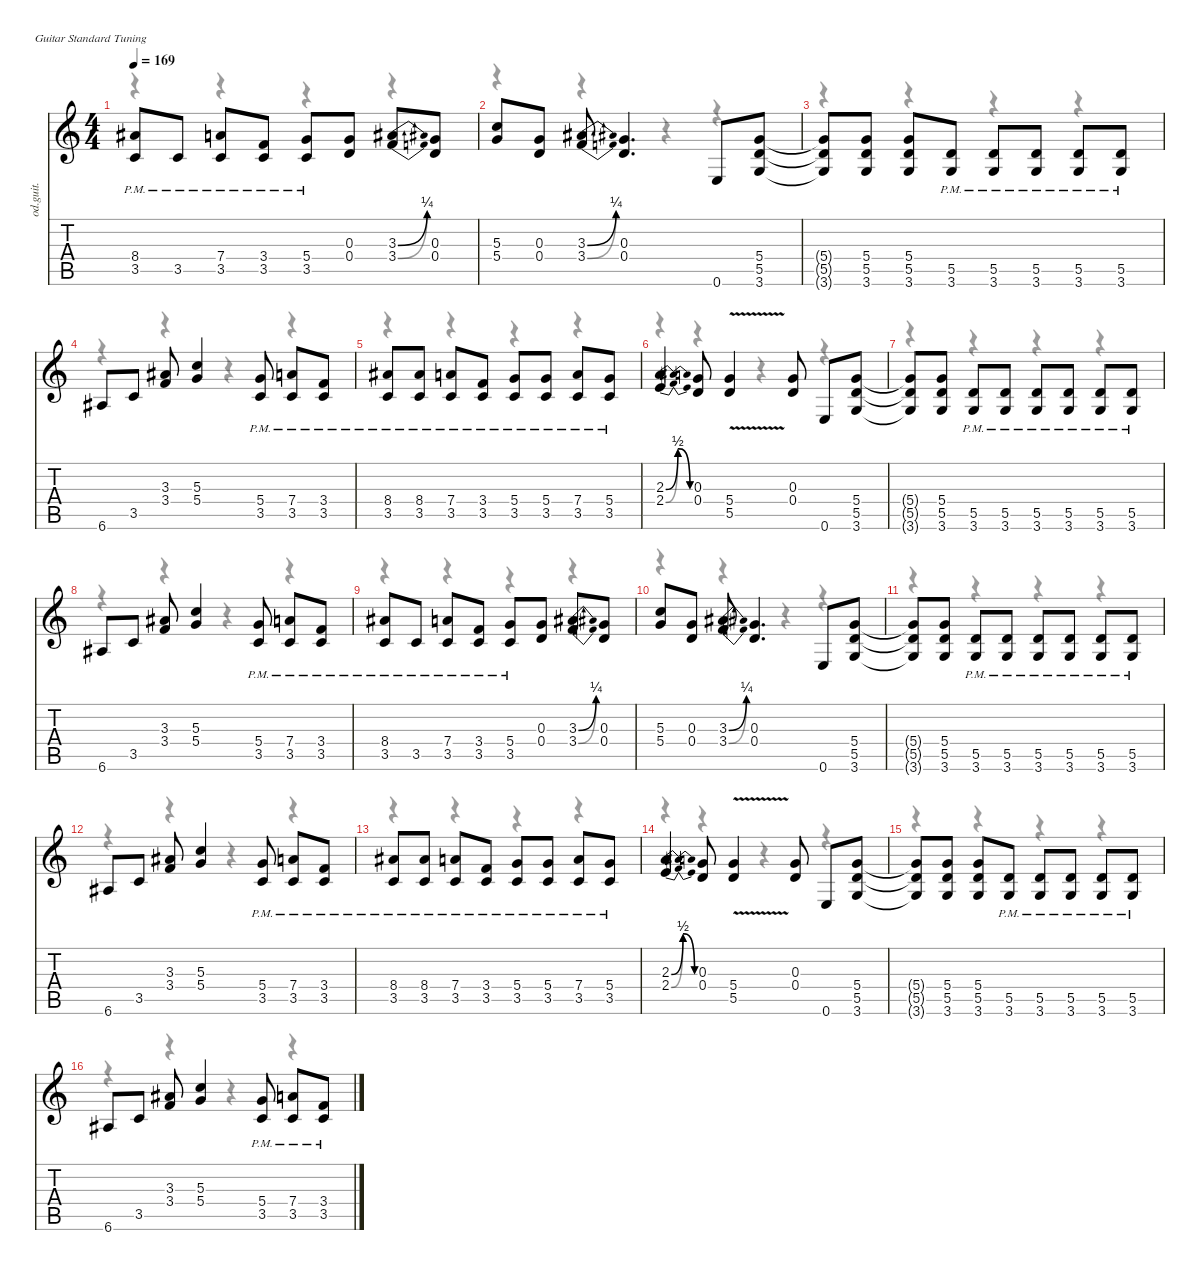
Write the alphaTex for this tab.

\defaultSystemsLayout 4
\hideDynamics
\bracketExtendMode nobrackets
\otherSystemsTrackNameOrientation horizontal
\track ("Rhythm" "od.guit.") {instrument overdrivenguitar}
\staff {score tabs}
\tuning (E4 B3 G3 D3 A2 E2)
\voice
\ts (4 4)
\tempo 169
\clef g2
\ks c
(8.4{pm acc #} 3.5{pm}).8{dy f beam Up} 3.5{pm}.8{beam Up} (7.4{pm} 3.5{pm}).8{beam Up} (3.4{pm} 3.5{pm}).8{beam Up} (5.4{pm} 3.5{pm}).8{beam Up} (0.3 0.4).8{beam Up} (3.3{be (bend 0 0 30 1) acc #} 3.4{be (bend 0 0 30 1)}).8{beam Up} (0.3 0.4).8{beam Up} |
(5.3 5.4).8{beam Up} (0.3 0.4).8{beam Up} (3.3{be (bend 0 0 30 1) acc #} 3.4{be (bend 0 0 30 1)}).8{beam Up} (0.3 0.4).4{d beam Up} 0.6.8{beam Up} (5.4 5.5 3.6).8{beam Up} |
(5.4{t} 5.5{t} 3.6{t}).8{beam Up} (5.4 5.5 3.6).8{beam Up} (5.4 5.5 3.6).8{beam Up} (5.5{pm} 3.6{pm}).8{beam Up} (5.5{pm} 3.6{pm}).8{beam Up} (5.5{pm} 3.6{pm}).8{beam Up} (5.5{pm} 3.6{pm}).8{beam Up} (5.5{pm} 3.6{pm}).8{beam Up} |
6.6{acc #}.8{beam Up} 3.5.8{beam Up} (3.3{acc #} 3.4).8{beam Up} (5.3 5.4).4{beam Up} (5.4{pm} 3.5{pm}).8{beam Up} (7.4{pm} 3.5{pm}).8{beam Up} (3.4{pm} 3.5{pm}).8{beam Up} |
(8.4{pm acc #} 3.5{pm}).8{beam Up} (8.4{pm acc #} 3.5{pm}).8{beam Up} (7.4{pm} 3.5{pm}).8{beam Up} (3.4{pm} 3.5{pm}).8{beam Up} (5.4{pm} 3.5{pm}).8{beam Up} (5.4{pm} 3.5{pm}).8{beam Up} (7.4{pm} 3.5{pm}).8{beam Up} (5.4{pm} 3.5{pm}).8{beam Up} |
(2.3{be (bendrelease 0 0 15 2 30 2 45 0)} 2.4{be (bendrelease 0 0 15 2 30 2 45 0)}).4{beam Up} (0.3 0.4).8{beam Up} (5.4{v} 5.5{v}).4{beam Up} (0.3 0.4).8{beam Up} 0.6.8{beam Up} (5.4 5.5 3.6).8{beam Up} |
(5.4{t} 5.5{t} 3.6{t}).8{beam Up} (5.4 5.5 3.6).8{beam Up} (5.5{pm} 3.6{pm}).8{beam Up} (5.5{pm} 3.6{pm}).8{beam Up} (5.5{pm} 3.6{pm}).8{beam Up} (5.5{pm} 3.6{pm}).8{beam Up} (5.5{pm} 3.6{pm}).8{beam Up} (5.5{pm} 3.6{pm}).8{beam Up} |
6.6{acc #}.8{beam Up} 3.5.8{beam Up} (3.3{acc #} 3.4).8{beam Up} (5.3 5.4).4{beam Up} (5.4{pm} 3.5{pm}).8{beam Up} (7.4{pm} 3.5{pm}).8{beam Up} (3.4{pm} 3.5{pm}).8{beam Up} |
(8.4{pm acc #} 3.5{pm}).8{beam Up} 3.5{pm}.8{beam Up} (7.4{pm} 3.5{pm}).8{beam Up} (3.4{pm} 3.5{pm}).8{beam Up} (5.4{pm} 3.5{pm}).8{beam Up} (0.3 0.4).8{beam Up} (3.3{be (bend 0 0 30 1) acc #} 3.4{be (bend 0 0 30 1)}).8{beam Up} (0.3 0.4).8{beam Up} |
(5.3 5.4).8{beam Up} (0.3 0.4).8{beam Up} (3.3{be (bend 0 0 30 1) acc #} 3.4{be (bend 0 0 30 1)}).8{beam Up} (0.3 0.4).4{d beam Up} 0.6.8{beam Up} (5.4 5.5 3.6).8{beam Up} |
(5.4{t} 5.5{t} 3.6{t}).8{beam Up} (5.4 5.5 3.6).8{beam Up} (5.5{pm} 3.6{pm}).8{beam Up} (5.5{pm} 3.6{pm}).8{beam Up} (5.5{pm} 3.6{pm}).8{beam Up} (5.5{pm} 3.6{pm}).8{beam Up} (5.5{pm} 3.6{pm}).8{beam Up} (5.5{pm} 3.6{pm}).8{beam Up} |
6.6{acc #}.8{beam Up} 3.5.8{beam Up} (3.3{acc #} 3.4).8{beam Up} (5.3 5.4).4{beam Up} (5.4{pm} 3.5{pm}).8{beam Up} (7.4{pm} 3.5{pm}).8{beam Up} (3.4{pm} 3.5{pm}).8{beam Up} |
(8.4{pm acc #} 3.5{pm}).8{beam Up} (8.4{pm acc #} 3.5{pm}).8{beam Up} (7.4{pm} 3.5{pm}).8{beam Up} (3.4{pm} 3.5{pm}).8{beam Up} (5.4{pm} 3.5{pm}).8{beam Up} (5.4{pm} 3.5{pm}).8{beam Up} (7.4{pm} 3.5{pm}).8{beam Up} (5.4{pm} 3.5{pm}).8{beam Up} |
(2.3{be (bendrelease 0 0 15 2 30 2 45 0)} 2.4{be (bendrelease 0 0 15 2 30 2 45 0)}).4{beam Up} (0.3 0.4).8{beam Up} (5.4{v} 5.5{v}).4{beam Up} (0.3 0.4).8{beam Up} 0.6.8{beam Up} (5.4 5.5 3.6).8{beam Up} |
(5.4{t} 5.5{t} 3.6{t}).8{beam Up} (5.4 5.5 3.6).8{beam Up} (5.4 5.5 3.6).8{beam Up} (5.5{pm} 3.6{pm}).8{beam Up} (5.5{pm} 3.6{pm}).8{beam Up} (5.5{pm} 3.6{pm}).8{beam Up} (5.5{pm} 3.6{pm}).8{beam Up} (5.5{pm} 3.6{pm}).8{beam Up} |
6.6{acc #}.8{beam Up} 3.5.8{beam Up} (3.3{acc #} 3.4).8{beam Up} (5.3 5.4).4{beam Up} (5.4{pm} 3.5{pm}).8{beam Up} (7.4{pm} 3.5{pm}).8{beam Up} (3.4{pm} 3.5{pm}).8{beam Up}
\voice
\clef g2
\ottava regular
\simile none
\ks c
r.4{dy mf beam Down} r.4{beam Down} r.4{beam Down} r.4{beam Down} |
r.4{beam Down} r.4{beam Down} r.4{beam Down} r.4{beam Down} |
r.4{beam Down} r.4{beam Down} r.4{beam Down} r.4{beam Down} |
r.4{beam Down} r.4{beam Down} r.4{beam Down} r.4{beam Down} |
r.4{beam Down} r.4{beam Down} r.4{beam Down} r.4{beam Down} |
r.4{beam Down} r.4{beam Down} r.4{beam Down} r.4{beam Down} |
r.4{beam Down} r.4{beam Down} r.4{beam Down} r.4{beam Down} |
r.4{beam Down} r.4{beam Down} r.4{beam Down} r.4{beam Down} |
r.4{beam Down} r.4{beam Down} r.4{beam Down} r.4{beam Down} |
r.4{beam Down} r.4{beam Down} r.4{beam Down} r.4{beam Down} |
r.4{beam Down} r.4{beam Down} r.4{beam Down} r.4{beam Down} |
r.4{beam Down} r.4{beam Down} r.4{beam Down} r.4{beam Down} |
r.4{beam Down} r.4{beam Down} r.4{beam Down} r.4{beam Down} |
r.4{beam Down} r.4{beam Down} r.4{beam Down} r.4{beam Down} |
r.4{beam Down} r.4{beam Down} r.4{beam Down} r.4{beam Down} |
r.4{beam Down} r.4{beam Down} r.4{beam Down} r.4{beam Down}
